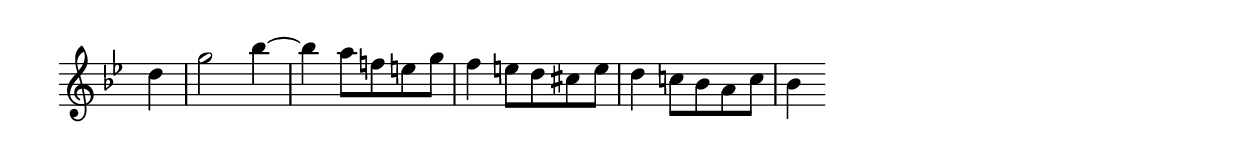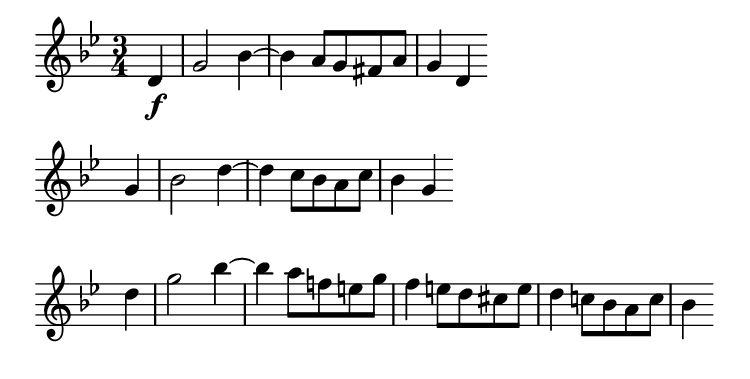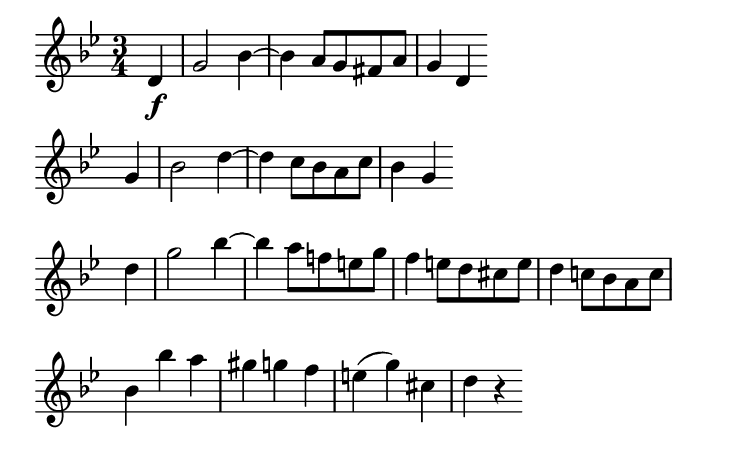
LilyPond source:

\version "2.22.0"

\header {
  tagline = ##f
}\layout {
  \context {
    \Score
    \remove "Bar_number_engraver"
  }
}

\paper {
  indent = 0 \in
}

\layout {
  \context {
    \Staff
    \remove Time_signature_engraver
  }
}

global_minuet = {
  \key g \minor
  \time 3/4
}

global_trio = {
  \key g \major
  \time 3/4
}

exANotes = {
  d4 \f
  g2 bes4 ~
  bes a8 g fis a |
  g4
}

exA = \relative d' {
  \global_minuet
  \partial 4
  \exANotes
}

exANoDynamics = \relative d' {
  \global_minuet
  \partial 4
  d4
  g2 bes4 ~
  bes a8 g fis a |
  g4
}

exBNotes = {
  g4
  bes2 d4~
  d c8 bes a c |
  bes4
}

exB = \relative d' {
  \global_minuet
  \partial 4
  \exBNotes
}

exCNotes = {
  d4
  g2 bes4 ~
  bes a8 f!  e! g |
  f4
}

exC = \relative d'' {
  \global_minuet
  \partial 4
  \exCNotes
}

exDNotes = {
  d4
  g2 bes4 ~
  bes a8 f!  e! g |
  f4 e!8 d cis e |
  d4 c!8 bes a c |
  bes4
}

exD = \relative d'' {
  \global_minuet
  \partial 4
  \exDNotes
}

exE = \relative d' {
  \global_minuet
  \partial 4
  \exANotes d 
  \exBNotes g 
  \relative d''
  \exDNotes
}

\book {
  \score {
    \new Staff \exA
    \layout {}
    \midi { \tempo 2.=60 }
  }
}

\book {
  \score {
    \new Staff \exB
    \layout {}
    \midi { \tempo 2.=60 }
  }
}

\book {
  \score {
    \new Staff \exC
    \layout {}
    \midi { \tempo 2.=60 }
  }
}

\book {
  \score {
    \new Staff \exD
    \layout {}
    \midi { \tempo 2.=60 }
  }
}


\book {
  \score {
    <<
      \new Staff \with { 
        \remove Time_signature_engraver
      } \exANoDynamics
      \new Staff \exB
      \new Staff \exC
    >>
    \layout {}
    \midi { \tempo 2.=60 }
  }
}

#(set! paper-alist
  (cons '("narrower" . (cons (* 5 in) (* 3 in))) paper-alist))


\book {
  \paper {
    #(set-paper-size "narrower")
    indent = 0 \in
    ragged-right = ##t
  }
  \score {
    \new Staff 
    \with { \consists Time_signature_engraver } 
    <<
      \exE
      \new Dynamics \repeat unfold 2 { s4 s2. * 2 s2 \bar "" \break } 
    >>
    \layout {}
    \midi { \tempo 2.=60 }
  }
}


\book {
  \paper {
    #(set-paper-size "narrower")
    indent = 0 \in
    ragged-right = ##t
    ragged-last-bottom = ##f
  }
  \score {
    \new Staff 
    \with { \consists Time_signature_engraver } 
    <<
      { \exE 
        \relative bes'' { bes4 a gis g! f e (g) cis, d r } }
      \new Dynamics {
        \repeat unfold 2 { s4 s2. * 2 s2 \bar "" \break} 
      }
    >>
    \layout {}
    \midi { \tempo 2.=60 }
  }
}
